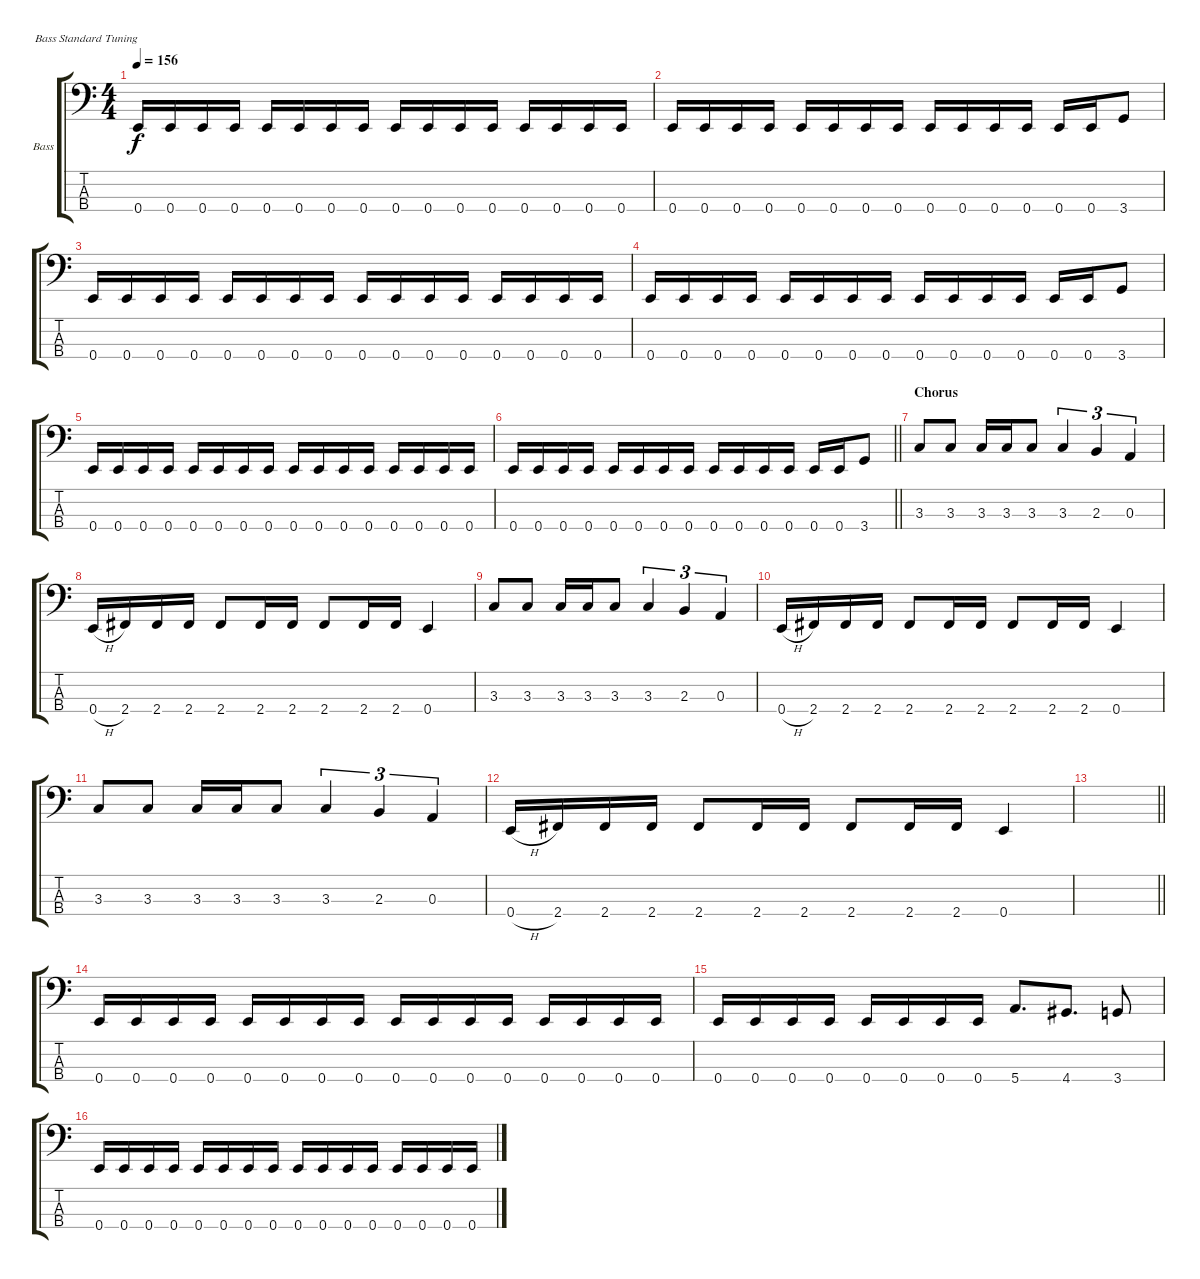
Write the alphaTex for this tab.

\bracketExtendMode groupsimilarinstruments
\firstSystemTrackNameOrientation horizontal
\otherSystemsTrackNameOrientation horizontal
\track ("Bass" "Bass") {instrument electricbassfinger}
\staff {score tabs}
\tuning (G2 D2 A1 E1)
\ts (4 4)
\tempo 156
\clef f4
\ks c
0.4.16{dy f} 0.4.16 0.4.16 0.4.16 0.4.16 0.4.16 0.4.16 0.4.16 0.4.16 0.4.16 0.4.16 0.4.16 0.4.16 0.4.16 0.4.16 0.4.16 |
0.4.16 0.4.16 0.4.16 0.4.16 0.4.16 0.4.16 0.4.16 0.4.16 0.4.16 0.4.16 0.4.16 0.4.16 0.4.16 0.4.16 3.4.8 |
0.4.16 0.4.16 0.4.16 0.4.16 0.4.16 0.4.16 0.4.16 0.4.16 0.4.16 0.4.16 0.4.16 0.4.16 0.4.16 0.4.16 0.4.16 0.4.16 |
0.4.16 0.4.16 0.4.16 0.4.16 0.4.16 0.4.16 0.4.16 0.4.16 0.4.16 0.4.16 0.4.16 0.4.16 0.4.16 0.4.16 3.4.8 |
0.4.16 0.4.16 0.4.16 0.4.16 0.4.16 0.4.16 0.4.16 0.4.16 0.4.16 0.4.16 0.4.16 0.4.16 0.4.16 0.4.16 0.4.16 0.4.16 |
\barLineRight lightlight
0.4.16 0.4.16 0.4.16 0.4.16 0.4.16 0.4.16 0.4.16 0.4.16 0.4.16 0.4.16 0.4.16 0.4.16 0.4.16 0.4.16 3.4.8 |
\section ("" "Chorus")
3.3.8 3.3.8 3.3.16 3.3.16 3.3.8 3.3.4{tu (3 2)} 2.3.4{tu (3 2)} 0.3.4{tu (3 2)} |
0.4{h}.16 2.4.16 2.4.16 2.4.16 2.4.8 2.4.16 2.4.16 2.4.8 2.4.16 2.4.16 0.4.4 |
3.3.8 3.3.8 3.3.16 3.3.16 3.3.8 3.3.4{tu (3 2)} 2.3.4{tu (3 2)} 0.3.4{tu (3 2)} |
0.4{h}.16 2.4.16 2.4.16 2.4.16 2.4.8 2.4.16 2.4.16 2.4.8 2.4.16 2.4.16 0.4.4 |
3.3.8 3.3.8 3.3.16 3.3.16 3.3.8 3.3.4{tu (3 2)} 2.3.4{tu (3 2)} 0.3.4{tu (3 2)} |
0.4{h}.16 2.4.16 2.4.16 2.4.16 2.4.8 2.4.16 2.4.16 2.4.8 2.4.16 2.4.16 0.4.4 |
\barLineRight lightlight
|
0.4.16 0.4.16 0.4.16 0.4.16 0.4.16 0.4.16 0.4.16 0.4.16 0.4.16 0.4.16 0.4.16 0.4.16 0.4.16 0.4.16 0.4.16 0.4.16 |
0.4.16 0.4.16 0.4.16 0.4.16 0.4.16 0.4.16 0.4.16 0.4.16 5.4.8{d} 4.4.8{d} 3.4.8 |
0.4.16 0.4.16 0.4.16 0.4.16 0.4.16 0.4.16 0.4.16 0.4.16 0.4.16 0.4.16 0.4.16 0.4.16 0.4.16 0.4.16 0.4.16 0.4.16
